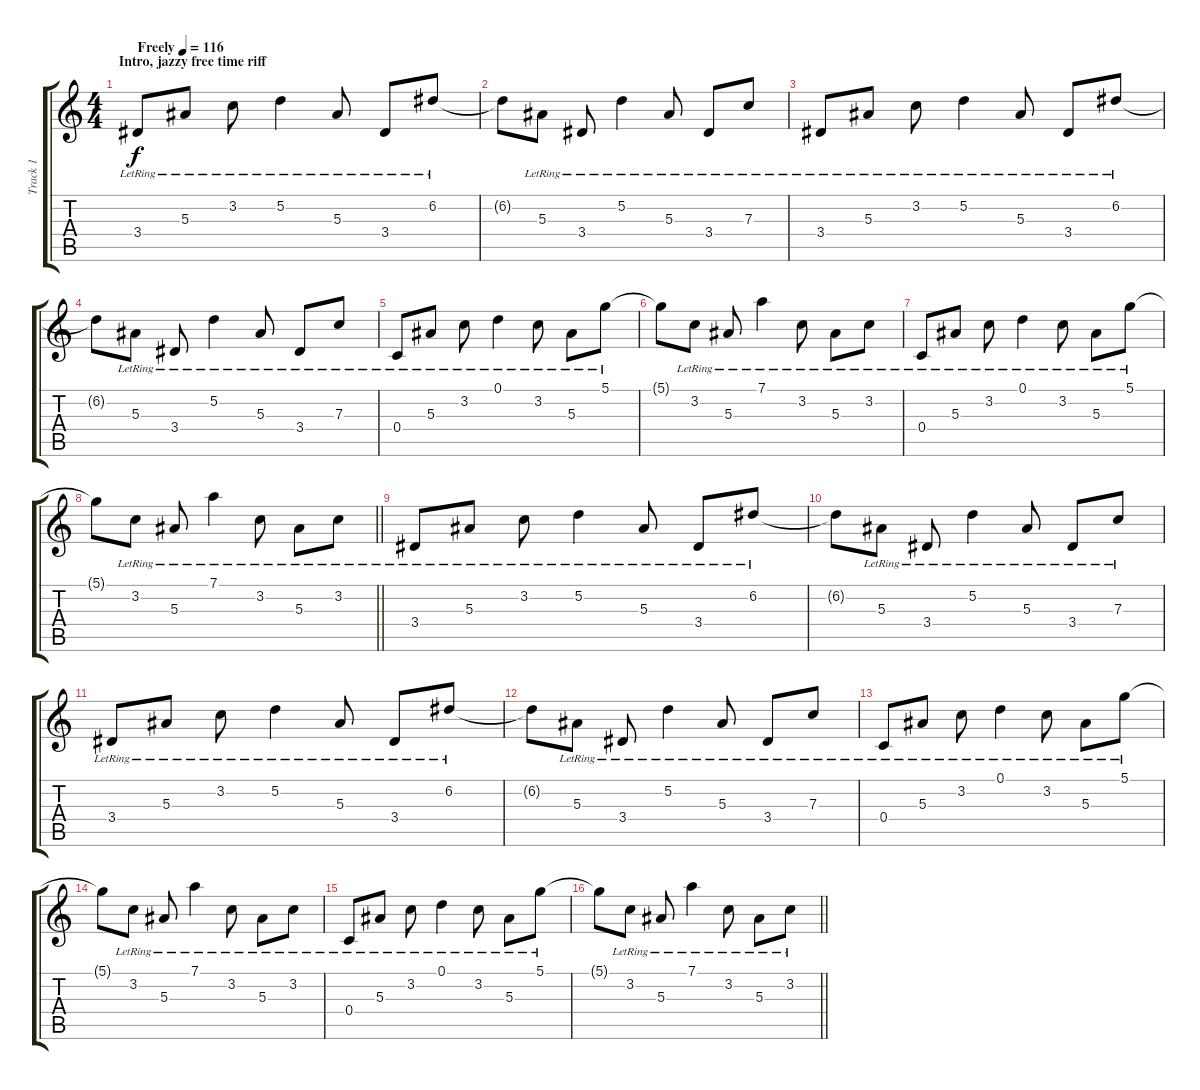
\track ("Track 1" "Track 1") {instrument electricguitarjazz}
\staff {score tabs}
\tuning (D4 A3 F3 C3 G2 C2) {hide}
\ts (4 4)
\section ("" "Intro, jazzy free time riff")
\tempo (116 "Freely")
\tempo 101
\tempo (116 "Freely")
\clef g2
\ks c
3.4{lr}.8{dy f volume 16 instrument electricguitarjazz} 5.3{lr}.8 3.2{lr}.8 5.2{lr}.4 5.3{lr}.8 3.4{lr}.8 6.2{lr}.8 |
6.2{t}.8 5.3{lr}.8 3.4{lr}.8 5.2{lr}.4 5.3{lr}.8 3.4{lr}.8 7.3{lr}.8 |
3.4{lr}.8 5.3{lr}.8 3.2{lr}.8 5.2{lr}.4 5.3{lr}.8 3.4{lr}.8 6.2{lr}.8 |
6.2{t}.8 5.3{lr}.8 3.4{lr}.8 5.2{lr}.4 5.3{lr}.8 3.4{lr}.8 7.3{lr}.8 |
0.4{lr}.8 5.3{lr}.8 3.2{lr}.8 0.1{lr}.4 3.2{lr}.8 5.3{lr}.8 5.1{lr}.8 |
5.1{t}.8 3.2{lr}.8 5.3{lr}.8 7.1{lr}.4 3.2{lr}.8 5.3{lr}.8 3.2{lr}.8 |
0.4{lr}.8 5.3{lr}.8 3.2{lr}.8 0.1{lr}.4 3.2{lr}.8 5.3{lr}.8 5.1{lr}.8 |
\barLineRight lightlight
5.1{t}.8 3.2{lr}.8 5.3{lr}.8 7.1{lr}.4 3.2{lr}.8 5.3{lr}.8 3.2{lr}.8 |
3.4{lr}.8 5.3{lr}.8 3.2{lr}.8 5.2{lr}.4 5.3{lr}.8 3.4{lr}.8 6.2{lr}.8 |
6.2{t}.8 5.3{lr}.8 3.4{lr}.8 5.2{lr}.4 5.3{lr}.8 3.4{lr}.8 7.3{lr}.8 |
3.4{lr}.8 5.3{lr}.8 3.2{lr}.8 5.2{lr}.4 5.3{lr}.8 3.4{lr}.8 6.2{lr}.8 |
6.2{t}.8 5.3{lr}.8 3.4{lr}.8 5.2{lr}.4 5.3{lr}.8 3.4{lr}.8 7.3{lr}.8 |
0.4{lr}.8 5.3{lr}.8 3.2{lr}.8 0.1{lr}.4 3.2{lr}.8 5.3{lr}.8 5.1{lr}.8 |
5.1{t}.8 3.2{lr}.8 5.3{lr}.8 7.1{lr}.4 3.2{lr}.8 5.3{lr}.8 3.2{lr}.8 |
0.4{lr}.8 5.3{lr}.8 3.2{lr}.8 0.1{lr}.4 3.2{lr}.8 5.3{lr}.8 5.1{lr}.8 |
\barLineRight lightlight
5.1{t}.8 3.2{lr}.8 5.3{lr}.8 7.1{lr}.4 3.2{lr}.8 5.3{lr}.8 3.2{lr}.8
